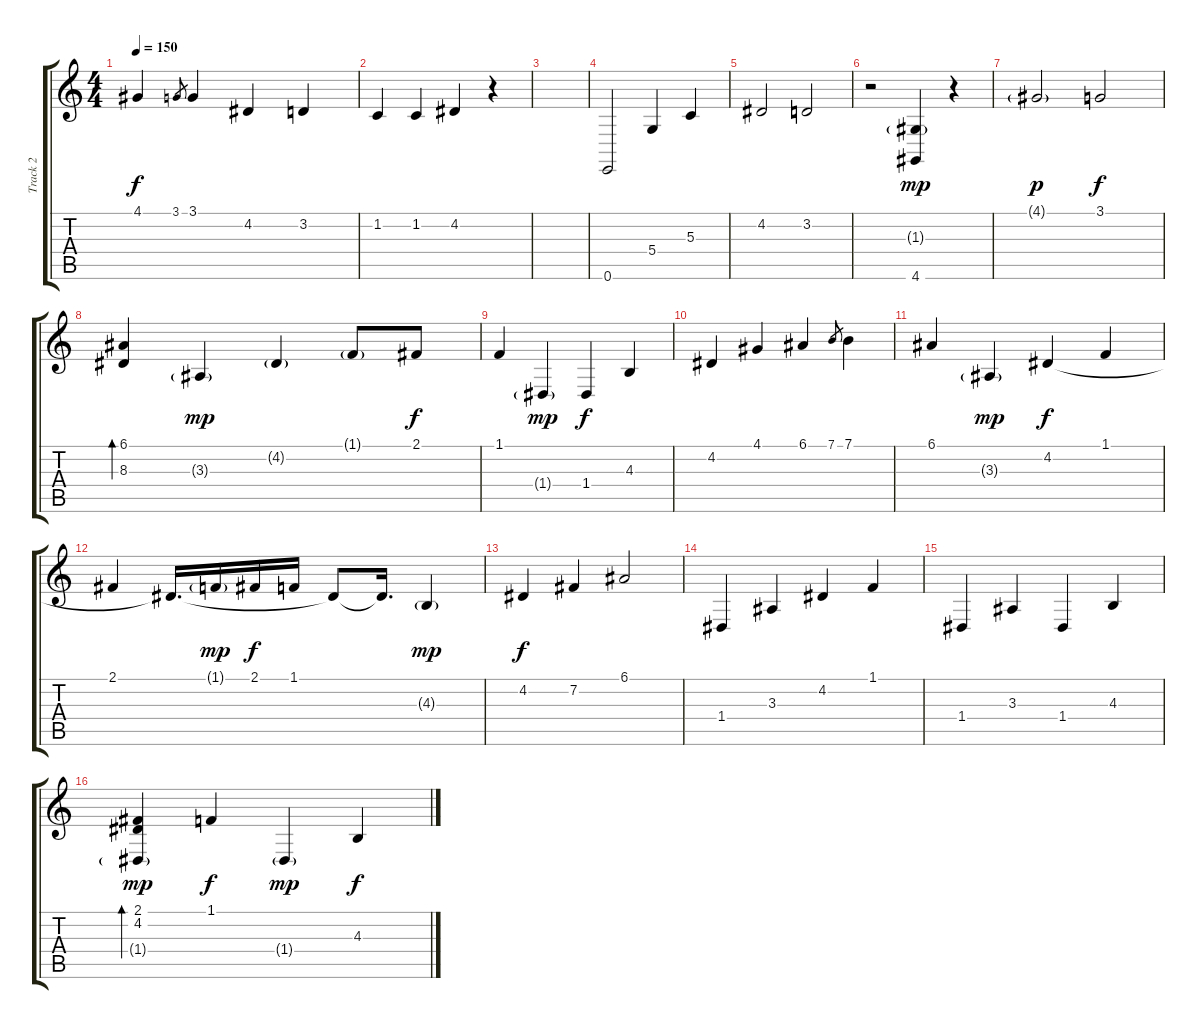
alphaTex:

\track ("Track 2" "Track 2") {instrument orchestralharp}
\staff {score tabs}
\tuning (E4 B3 G3 D3 A2 E2) {hide}
\ts (4 4)
\tempo 150
\clef g2
\ks c
4.1.4{dy f} 3.1.8{gr} 3.1.4 4.2.4 3.2.4 |
1.2.4 1.2.4 4.2.4 r.4 |
|
0.6.2 5.4.4 5.3.4 |
4.2.2 3.2.2 |
r.2 (1.3{g} 4.6).4{dy mp} r.4 |
4.1{g}.2{dy p} 3.1.2{dy f} |
(6.1 8.3).4{bd 240} 3.3{g}.4{dy mp} 4.2{g}.4 1.1{g}.8 2.1.8{dy f} |
1.1.4 1.4{g}.4{dy mp} 1.4.4{dy f} 4.3.4 |
4.2.4 4.1.4 6.1.4 7.1.8{gr} 7.1.4 |
6.1.4 3.3{g}.4{dy mp} 4.2.4{dy f} 1.1.4 |
2.1.4 4.2{t}.16{d} 1.1{g}.16{dy mp} 2.1.16{dy f} 1.1.16 4.2{t}.8 4.2{t}.16{d} 4.3{g}.4{dy mp} |
4.2.4{dy f} 7.2.4 6.1.2 |
1.4.4 3.3.4 4.2.4 1.1.4 |
1.4.4 3.3.4 1.4.4 4.3.4 |
(2.1 4.2 1.4{g}).4{bd 240 dy mp} 1.1.4{dy f} 1.4{g}.4{dy mp} 4.3.4{dy f}
